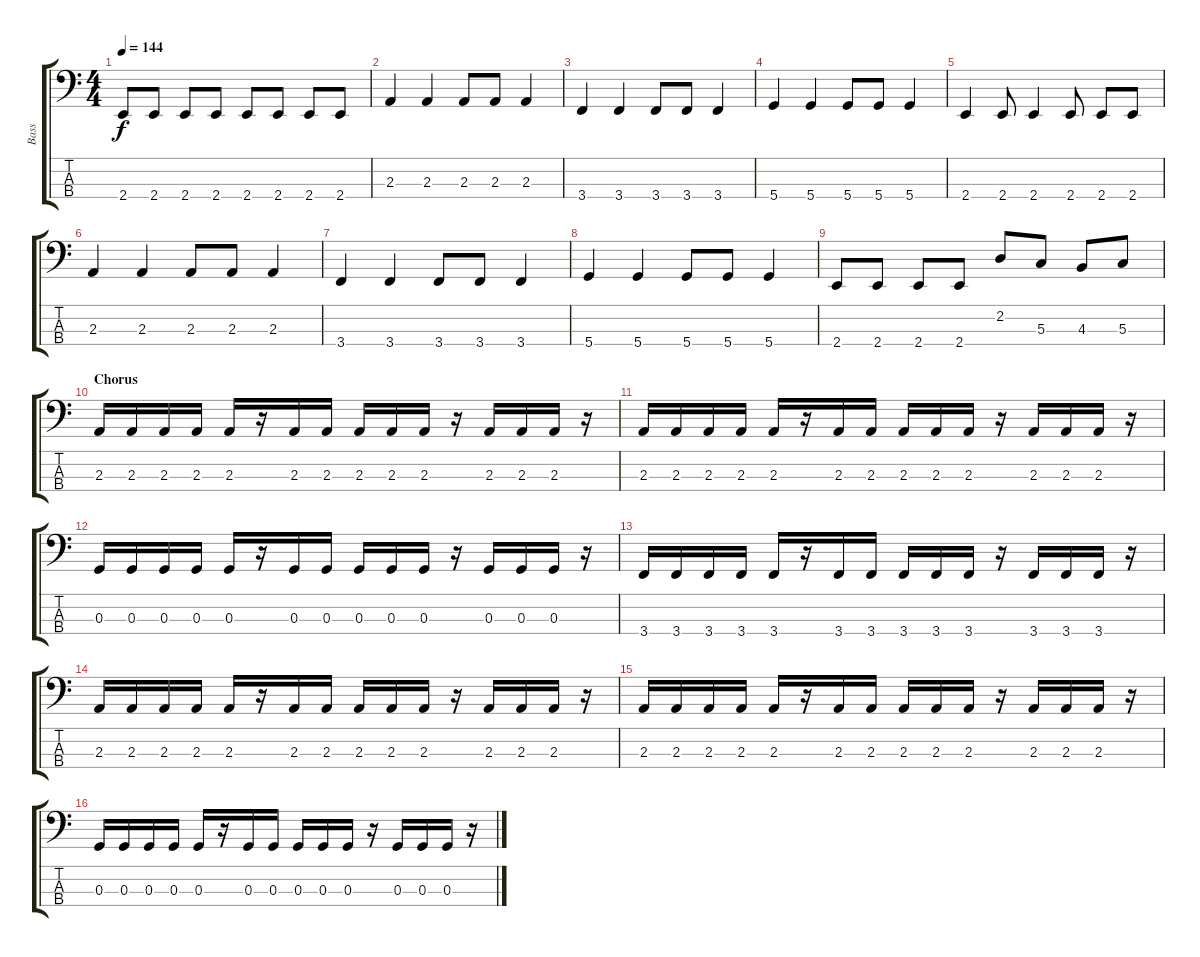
\track ("Bass" "Bass") {instrument slapbass1}
\staff {score tabs}
\tuning (F2 C2 G1 D1) {hide}
\ts (4 4)
\tempo 144
\clef f4
\ks c
2.4.8{dy f} 2.4.8 2.4.8 2.4.8 2.4.8 2.4.8 2.4.8 2.4.8 |
2.3.4 2.3.4 2.3.8 2.3.8 2.3.4 |
3.4.4 3.4.4 3.4.8 3.4.8 3.4.4 |
5.4.4 5.4.4 5.4.8 5.4.8 5.4.4 |
2.4.4 2.4.8 2.4.4 2.4.8 2.4.8 2.4.8 |
2.3.4 2.3.4 2.3.8 2.3.8 2.3.4 |
3.4.4 3.4.4 3.4.8 3.4.8 3.4.4 |
5.4.4 5.4.4 5.4.8 5.4.8 5.4.4 |
2.4.8 2.4.8 2.4.8 2.4.8 2.2.8 5.3.8 4.3.8 5.3.8 |
\section ("" "Chorus")
2.3.16 2.3.16 2.3.16 2.3.16 2.3.16 r.16 2.3.16 2.3.16 2.3.16 2.3.16 2.3.16 r.16 2.3.16 2.3.16 2.3.16 r.16 |
2.3.16 2.3.16 2.3.16 2.3.16 2.3.16 r.16 2.3.16 2.3.16 2.3.16 2.3.16 2.3.16 r.16 2.3.16 2.3.16 2.3.16 r.16 |
0.3.16 0.3.16 0.3.16 0.3.16 0.3.16 r.16 0.3.16 0.3.16 0.3.16 0.3.16 0.3.16 r.16 0.3.16 0.3.16 0.3.16 r.16 |
3.4.16 3.4.16 3.4.16 3.4.16 3.4.16 r.16 3.4.16 3.4.16 3.4.16 3.4.16 3.4.16 r.16 3.4.16 3.4.16 3.4.16 r.16 |
2.3.16 2.3.16 2.3.16 2.3.16 2.3.16 r.16 2.3.16 2.3.16 2.3.16 2.3.16 2.3.16 r.16 2.3.16 2.3.16 2.3.16 r.16 |
2.3.16 2.3.16 2.3.16 2.3.16 2.3.16 r.16 2.3.16 2.3.16 2.3.16 2.3.16 2.3.16 r.16 2.3.16 2.3.16 2.3.16 r.16 |
0.3.16 0.3.16 0.3.16 0.3.16 0.3.16 r.16 0.3.16 0.3.16 0.3.16 0.3.16 0.3.16 r.16 0.3.16 0.3.16 0.3.16 r.16
